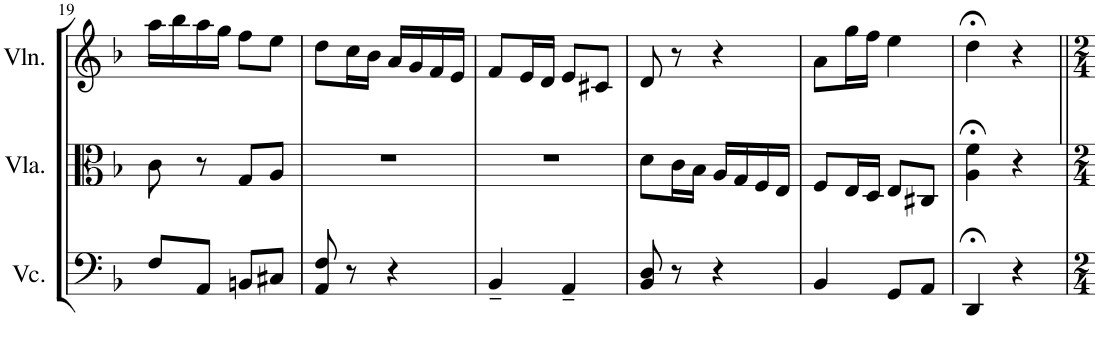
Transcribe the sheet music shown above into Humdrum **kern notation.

**kern	**kern	**kern
*part3	*part2	*part1
*staff3	*staff2	*staff1
*I"Violoncello	*I"Viola	*I"Violin
*I'Vc.	*I'Vla.	*I'Vln.
!!LO:PB:g=z
*clefF4	*clefC3	*clefG2
*k[b-]	*k[b-]	*k[b-]
*d:	*d:	*d:
*M2/4	*M2/4	*M2/4
=19	=19	=19
8F/L	8c\	16aa\LL
.	.	16bb-\
8AA/J	8r	16aa\
.	.	16gg\JJ
8BBn/L	8G/L	8ff\L
8C#X/J	8A/J	8ee\J
=20	=20	=20
8AA/ 8F/	2r	8dd\L
8r	.	16cc\L
.	.	16b-\JJ
4r	.	16a/LL
.	.	16g/
.	.	16f/
.	.	16e/JJ
=21	=21	=21
4BB-~/	2r	8f/L
.	.	16e/L
.	.	16d/JJ
4AA~/	.	8e/L
.	.	8c#X/J
=22	=22	=22
8BB-/ 8D/	8d\L	8d/
8r	16c\L	8r
.	16B-\JJ	.
4r	16A/LL	4r
.	16G/	.
.	16F/	.
.	16E/JJ	.
=23	=23	=23
4BB-/	8F/L	8a\L
.	16E/L	16gg\L
.	16D/JJ	16ff\JJ
8GG/L	8E/L	4ee\
8AA/J	8C#X/J	.
=24	=24	=24
4DD;</	4A\;< 4f\;<	4dd;<\
4r	4r	4r
=||	=||	=||
*-	*-	*-
